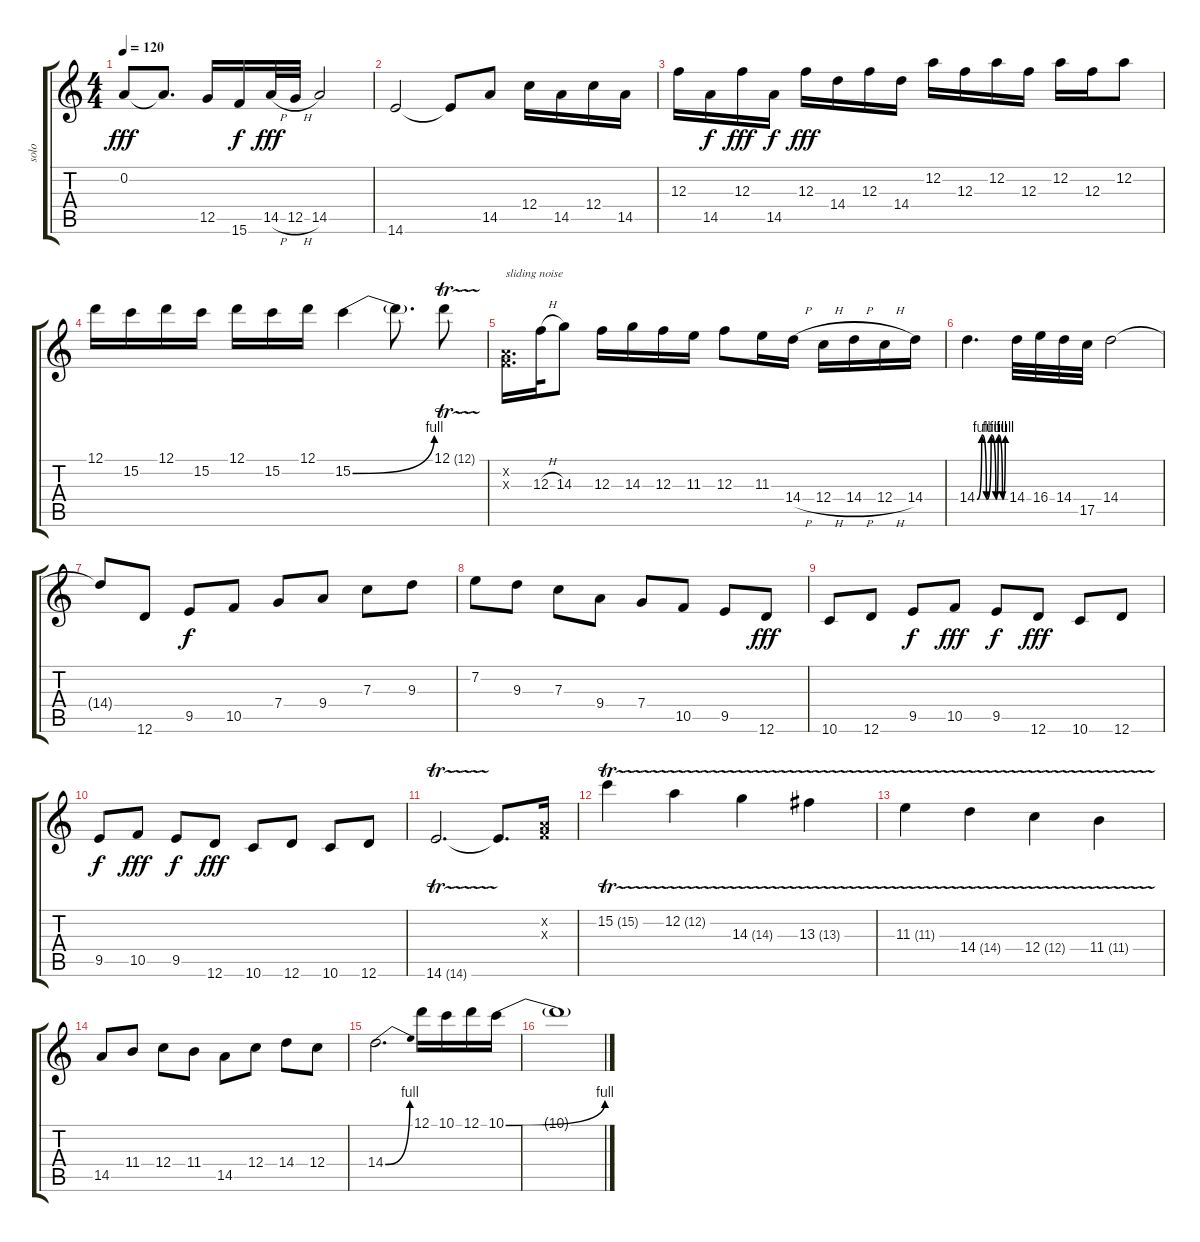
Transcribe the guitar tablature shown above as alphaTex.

\track ("solo " "solo ") {instrument distortionguitar}
\staff {score tabs}
\tuning (D4 A3 F3 C3 G2 D2) {hide}
\ts (4 4)
\tempo 120
\clef g2
\ks c
0.2.8{dy fff} 0.2{t}.8{d} 12.5.16 15.6.16{dy f} 14.5{h}.32{dy fff} 12.5{h}.32 14.5.2 |
14.6.2 14.6{t}.8 14.5.8 12.4.16 14.5.16 12.4.16 14.5.16 |
12.3.16 14.5.16{dy f} 12.3.16{dy fff} 14.5.16{dy f} 12.3.16{dy fff} 14.4.16 12.3.16 14.4.16 12.2.16 12.3.16 12.2.16 12.3.16 12.2.16 12.3.16 12.2.8 |
12.1.16 15.2.16 12.1.16 15.2.16 12.1.16 15.2.16 12.1.16 15.2{be (bend 0 0 60 4)}.4 15.2{t}.8{d} 12.1{tr (12 64)}.8 |
(0.2{x} 0.3{x}).16{d txt "sliding noise"} 12.3{h}.32 14.3.8 12.3.16 14.3.16 12.3.16 11.3.16 12.3.8 11.3.16 14.4{h}.16 12.4{h}.16 14.4{h}.16 12.4{h}.16 14.4.16 |
14.4{be (custom 0 0 10 4 20 0 30 4 40 0 45 4 54 0 60 4)}.4{d} 14.4.32 16.4.32 14.4.32 17.5.32 14.4.2 |
14.4{t}.8 12.6.8 9.5.8{dy f} 10.5.8 7.4.8 9.4.8 7.3.8 9.3.8 |
7.2.8 9.3.8 7.3.8 9.4.8 7.4.8 10.5.8 9.5.8 12.6.8{dy fff} |
10.6.8 12.6.8 9.5.8{dy f} 10.5.8{dy fff} 9.5.8{dy f} 12.6.8{dy fff} 10.6.8 12.6.8 |
9.5.8{dy f} 10.5.8{dy fff} 9.5.8{dy f} 12.6.8{dy fff} 10.6.8 12.6.8 10.6.8 12.6.8 |
14.6{tr (14 64)}.2{d} 14.6{t}.8{d} (0.2{x} 0.3{x}).16 |
15.2{tr (15 64)}.4 12.2{tr (12 64)}.4 14.3{tr (14 64)}.4 13.3{tr (13 64)}.4 |
11.3{tr (11 64)}.4 14.4{tr (14 64)}.4 12.4{tr (12 64)}.4 11.4{tr (11 64)}.4 |
14.5.8 11.4.8 12.4.8 11.4.8 14.5.8 12.4.8 14.4.8 12.4.8 |
14.4{be (bend 0 0 60 4)}.2{d} 12.1.16 10.1.16 12.1.16 10.1{be (bend 0 0 60 4)}.16 |
10.1{t}.1
